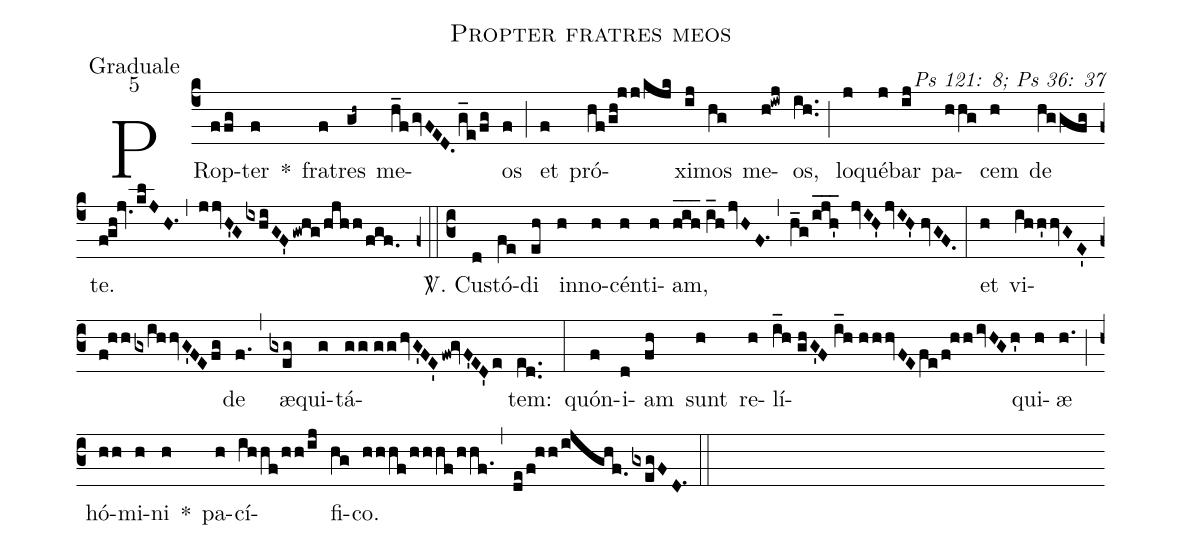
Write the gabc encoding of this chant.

name: Propter fratres meos;
office-part: Graduale;
mode: 5;
commentary: Ps 121: 8; Ps 36: 37;
%%
(c4) PRop(ffg)ter(f) *() fra(f)tres(gh~) me(h_f/gvFED.g_e/fg)os(f) (;) et(f) pró(hf/gh!jj/kjk)xi(ij)mos(hg) me(h!iwj)os,(ih..) (;) lo(j)qué(j)bar(ij) pa(hhg)cem(h) de(hggfg) te.(f!gh!jv.0klJH.1) (,) (jjvH'GixhiGF'/!gwhg/hjhh/fgf.) (z0::c3)
<sp>V/</sp>. Cus(d)tó(fe)di(eh) in(h)no(h)cén(h)ti(h)am,(h_i_h_2//i_h/jvHF.1) (,) (h_g/ijh'___ jvIH'jvIH'//hvGF.) (:)
et(h) vi(ihh'hvGE'/f!hhgxihhvG'FEfg)de(f.) (,) æ(gxeg)qui(g)tá(gg//gg/hvG'FE'/!fw!gvF'ED'e)tem:(ed..) (:)
quón(f)i(d)am(fh) sunt(h) re(h)lí(i_h//ghG'F//i_h//hhhvFE/fe/f!hh/ivHGh')qui(h)æ(h.) (;) hó(hh)mi(h)ni(h) *() pa(h)cí(ihhf/hh/ij)fi(hg)co.(hhhf/hhhf/hhf.) (,) (de/f!hh/ijghf.0/gxegFD.1) (::)
